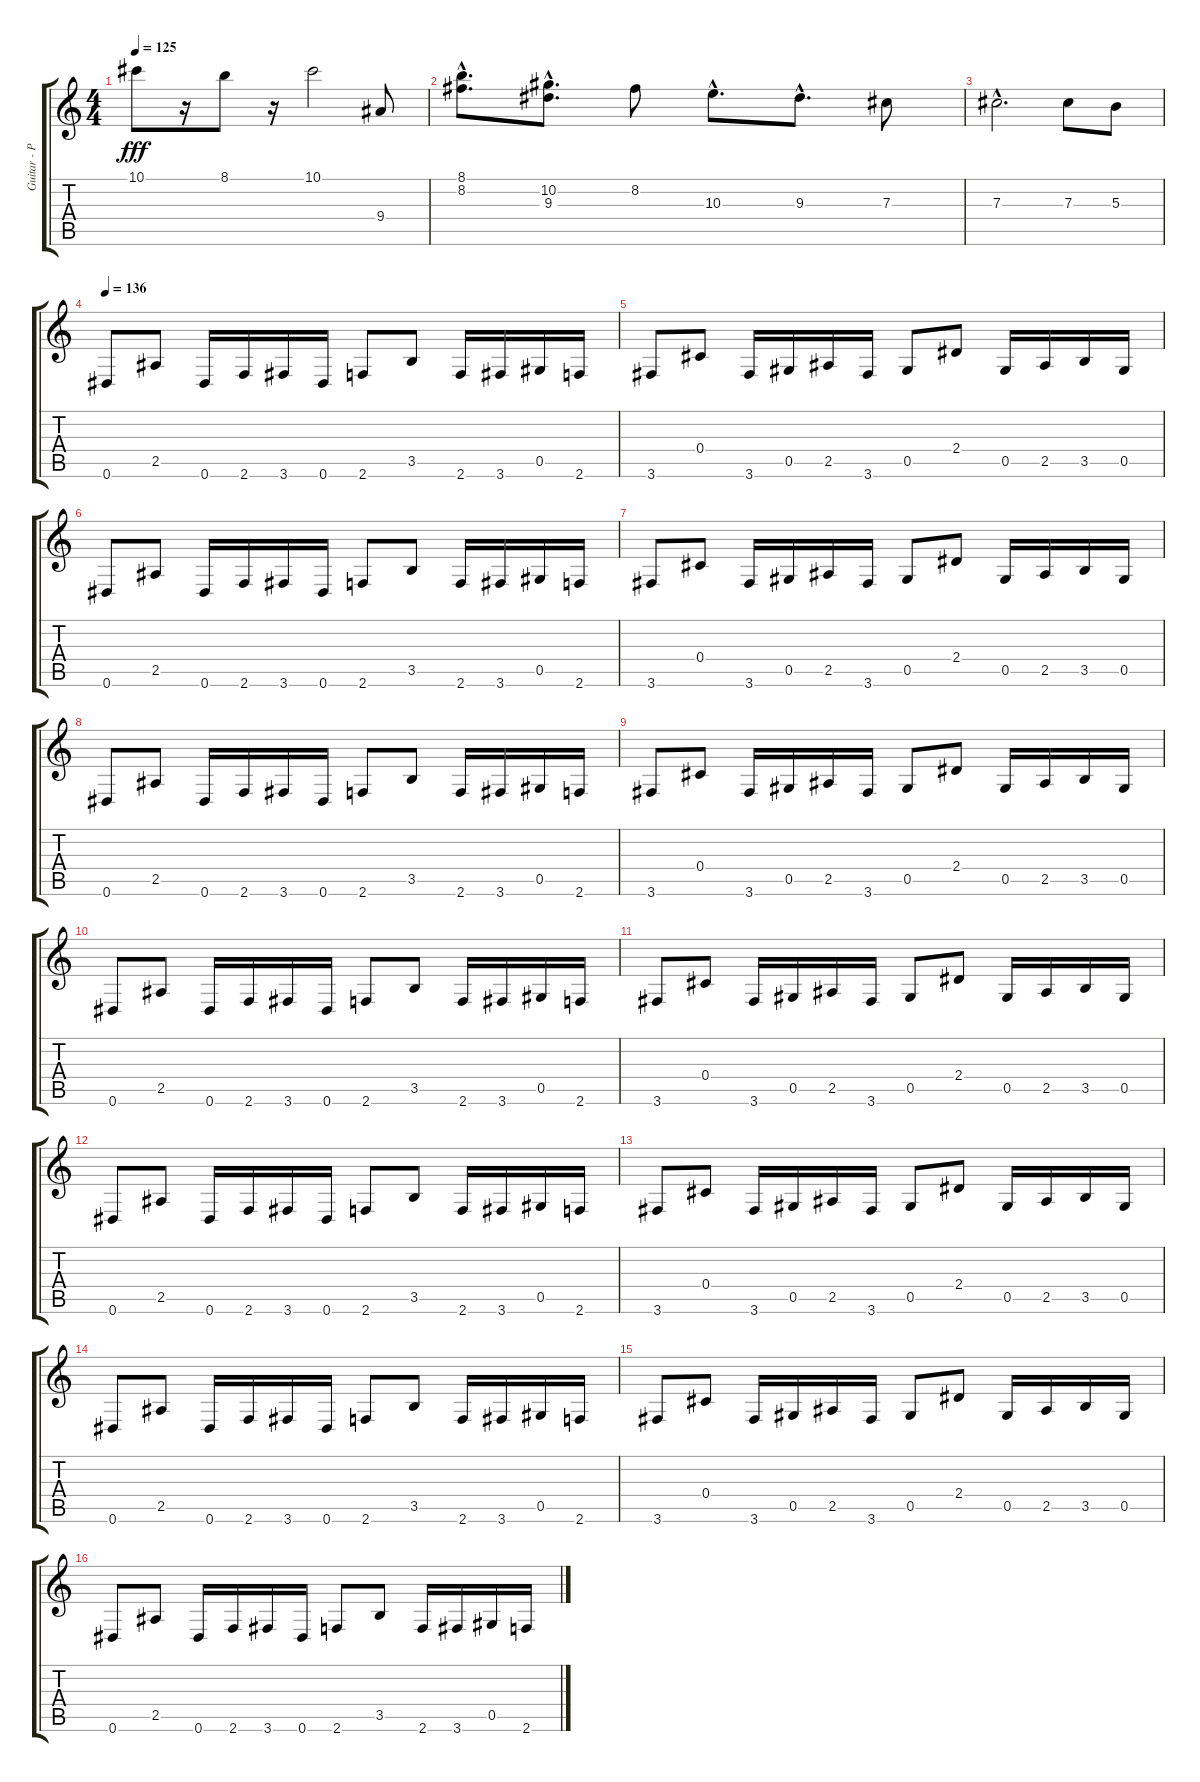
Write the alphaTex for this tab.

\track ("Guitar - Pavel Bushuev" "Guitar - P") {instrument distortionguitar}
\staff {score tabs}
\tuning (Eb4 Bb3 Gb3 Db3 Ab2 Eb2) {hide}
\ts (4 4)
\tempo 125
\clef g2
\ks c
10.1.8{dy fff} r.16 8.1.8 r.16 10.1.2 9.4.8 |
(8.1{hac} 8.2{hac}).8{d} (10.2{hac} 9.3{hac}).8{d} 8.2.8 10.3{hac}.8{d} 9.3{hac}.8{d} 7.3.8 |
7.3{hac}.2{d} 7.3.8 5.3.8 |
\tempo 136
0.6.8 2.5.8 0.6.16 2.6.16 3.6.16 0.6.16 2.6.8 3.5.8 2.6.16 3.6.16 0.5.16 2.6.16 |
3.6.8 0.4.8 3.6.16 0.5.16 2.5.16 3.6.16 0.5.8 2.4.8 0.5.16 2.5.16 3.5.16 0.5.16 |
0.6.8 2.5.8 0.6.16 2.6.16 3.6.16 0.6.16 2.6.8 3.5.8 2.6.16 3.6.16 0.5.16 2.6.16 |
3.6.8 0.4.8 3.6.16 0.5.16 2.5.16 3.6.16 0.5.8 2.4.8 0.5.16 2.5.16 3.5.16 0.5.16 |
0.6.8 2.5.8 0.6.16 2.6.16 3.6.16 0.6.16 2.6.8 3.5.8 2.6.16 3.6.16 0.5.16 2.6.16 |
3.6.8 0.4.8 3.6.16 0.5.16 2.5.16 3.6.16 0.5.8 2.4.8 0.5.16 2.5.16 3.5.16 0.5.16 |
0.6.8 2.5.8 0.6.16 2.6.16 3.6.16 0.6.16 2.6.8 3.5.8 2.6.16 3.6.16 0.5.16 2.6.16 |
3.6.8 0.4.8 3.6.16 0.5.16 2.5.16 3.6.16 0.5.8 2.4.8 0.5.16 2.5.16 3.5.16 0.5.16 |
0.6.8 2.5.8 0.6.16 2.6.16 3.6.16 0.6.16 2.6.8 3.5.8 2.6.16 3.6.16 0.5.16 2.6.16 |
3.6.8 0.4.8 3.6.16 0.5.16 2.5.16 3.6.16 0.5.8 2.4.8 0.5.16 2.5.16 3.5.16 0.5.16 |
0.6.8 2.5.8 0.6.16 2.6.16 3.6.16 0.6.16 2.6.8 3.5.8 2.6.16 3.6.16 0.5.16 2.6.16 |
3.6.8 0.4.8 3.6.16 0.5.16 2.5.16 3.6.16 0.5.8 2.4.8 0.5.16 2.5.16 3.5.16 0.5.16 |
0.6.8 2.5.8 0.6.16 2.6.16 3.6.16 0.6.16 2.6.8 3.5.8 2.6.16 3.6.16 0.5.16 2.6.16
